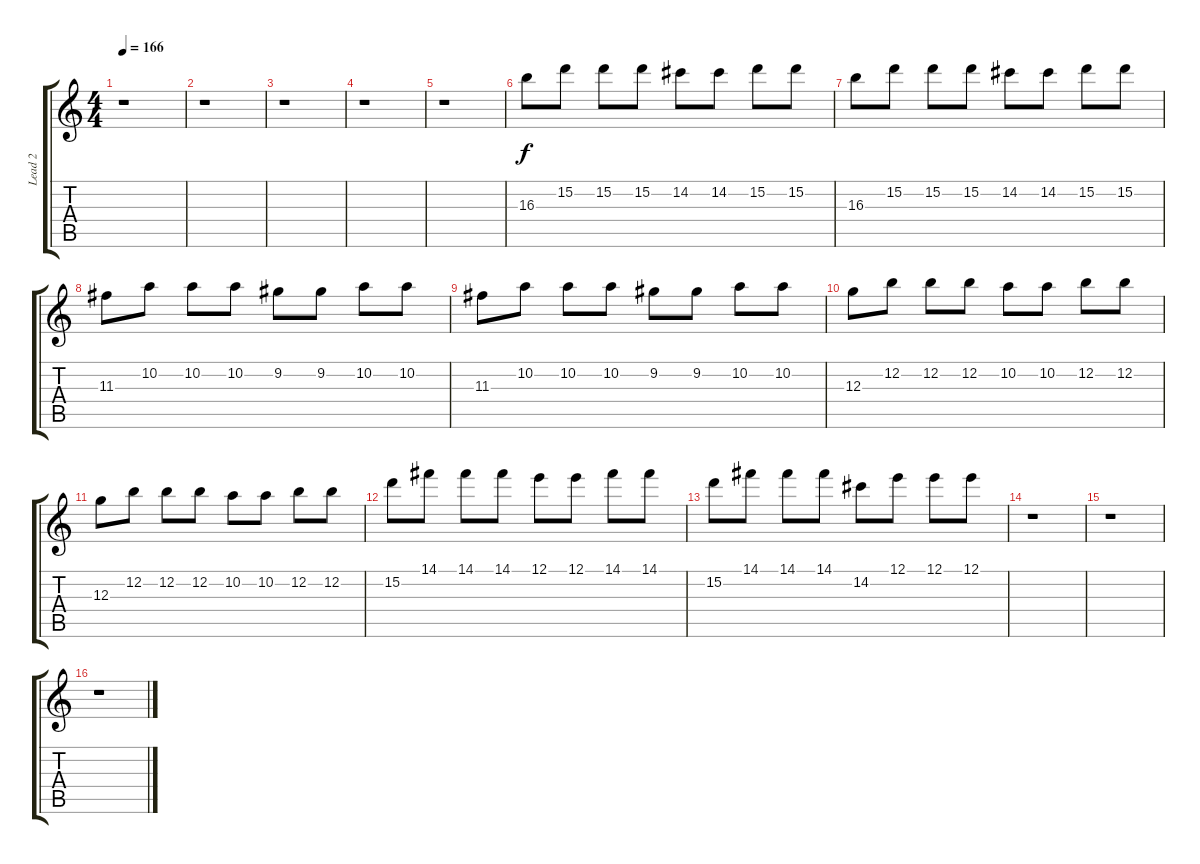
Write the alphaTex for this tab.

\track ("Lead 2" "Lead 2") {instrument distortionguitar}
\staff {score tabs}
\tuning (E4 B3 G3 D3 A2 E2) {hide}
\ts (4 4)
\tempo 166
\clef g2
\ks c
r.1{dy f} |
r.1 |
r.1 |
r.1 |
r.1 |
\section ("" "")
16.3.8{volume 10} 15.2.8 15.2.8 15.2.8 14.2.8 14.2.8 15.2.8 15.2.8 |
16.3.8 15.2.8 15.2.8 15.2.8 14.2.8 14.2.8 15.2.8 15.2.8 |
11.3.8 10.2.8 10.2.8 10.2.8 9.2.8 9.2.8 10.2.8 10.2.8 |
11.3.8 10.2.8 10.2.8 10.2.8 9.2.8 9.2.8 10.2.8 10.2.8 |
12.3.8 12.2.8 12.2.8 12.2.8 10.2.8 10.2.8 12.2.8 12.2.8 |
12.3.8 12.2.8 12.2.8 12.2.8 10.2.8 10.2.8 12.2.8 12.2.8 |
15.2.8 14.1.8 14.1.8 14.1.8 12.1.8 12.1.8 14.1.8 14.1.8 |
15.2.8 14.1.8 14.1.8 14.1.8 14.2.8 12.1.8 12.1.8 12.1.8 |
\section ("" "")
r.1 |
r.1 |
r.1
